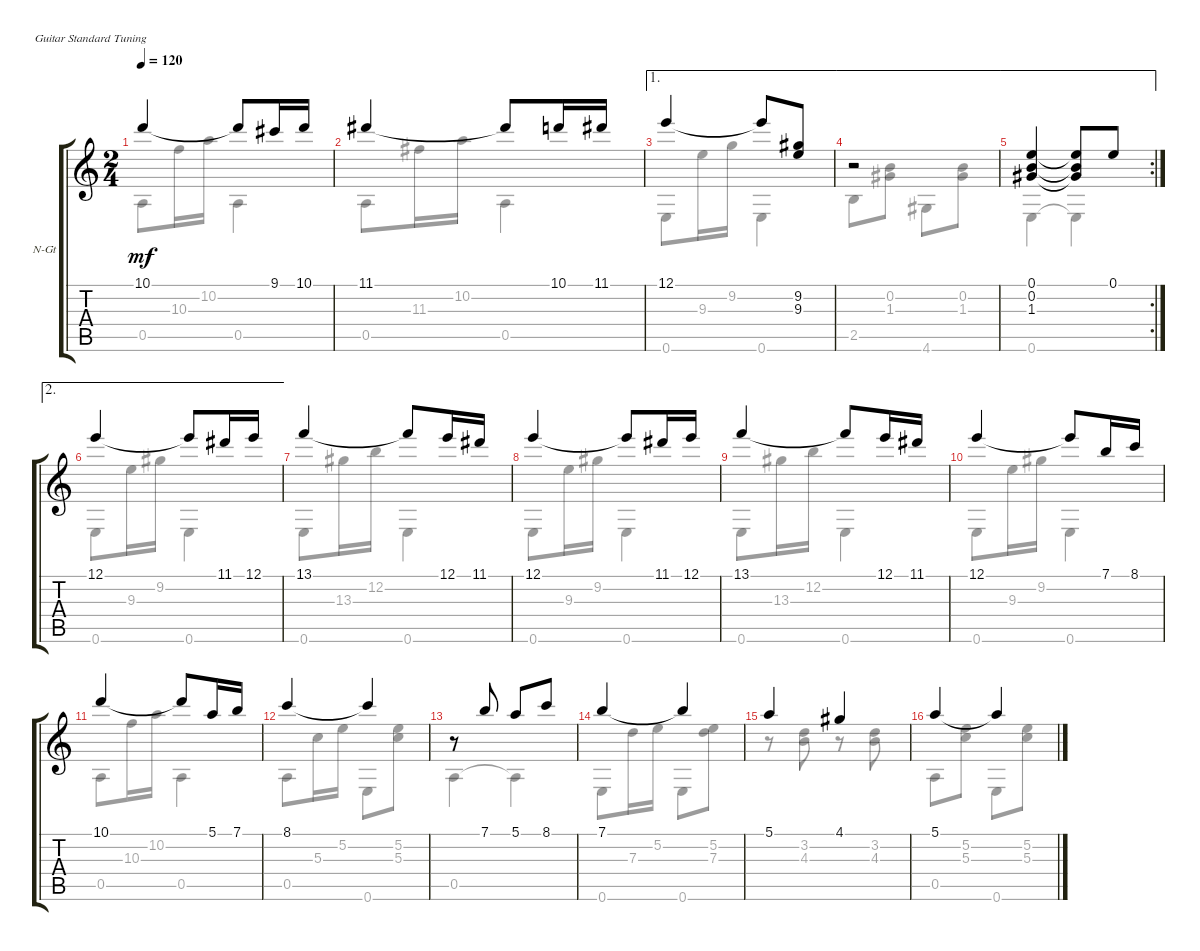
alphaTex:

\defaultSystemsLayout 4
\bracketExtendMode groupsimilarinstruments
\firstSystemTrackNameOrientation horizontal
\otherSystemsTrackNameOrientation horizontal
\track ("Nylon Guitar" "N-Gt") {instrument acousticguitarnylon}
\staff {score tabs}
\tuning (E4 B3 G3 D3 A2 E2)
\voice
\ts (2 4)
\tempo 120
\clef g2
\ks c
10.1.4{dy mf} 10.1{t}.8 9.1.16 10.1.16 |
11.1.4 11.1{t}.8 10.1.16 11.1.16 |
\ae 1
12.1.4 12.1{t}.8 (9.2 9.3).8 |
\ae 1
r.2 |
\ae 1
\rc 2
(0.1 0.2 1.3).4 (0.1{t} 0.2{t} 1.3{t}).8 0.1.8 |
\ae 2
12.1.4 12.1{t}.8 11.1.16 12.1.16 |
13.1.4 13.1{t}.8 12.1.16 11.1.16 |
12.1.4 12.1{t}.8 11.1.16 12.1.16 |
13.1.4 13.1{t}.8 12.1.16 11.1.16 |
12.1.4 12.1{t}.8 7.1.16 8.1.16 |
10.1.4 10.1{t}.8 5.1.16 7.1.16 |
8.1.4 8.1{t}.4 |
r.8 7.1.8 5.1.8 8.1.8 |
7.1.4 7.1{t}.4 |
5.1.4 4.1.4 |
5.1.4 5.1{t}.4
\voice
\clef g2
\ottava regular
\simile none
\ks c
0.5.8{dy mf} 10.3.16 10.2.16 0.5.4 |
0.5.8 11.3.16 10.2.16 0.5.4 |
0.6.8 9.3.16 9.2.16 0.6.4 |
2.5.8 (1.3 0.2).8 4.6.8 (1.3 0.2).8 |
0.6.4 0.6{t}.4 |
0.6.8 9.3.16 9.2.16 0.6.4 |
0.6.8 13.3.16 12.2.16 0.6.4 |
0.6.8 9.3.16 9.2.16 0.6.4 |
0.6.8 13.3.16 12.2.16 0.6.4 |
0.6.8 9.3.16 9.2.16 0.6.4 |
0.5.8 10.3.16 10.2.16 0.5.4 |
0.5.8 5.3.16 5.2.16 0.6.8 (5.3 5.2).8 |
0.5.4 0.5{t}.4 |
0.6.8 7.3.16 5.2.16 0.6.8 (7.3 5.2).8 |
r.8 (4.3 3.2).8 r.8 (3.2 4.3).8 |
0.5.8 (5.3 5.2).8 0.6.8 (5.3 5.2).8
